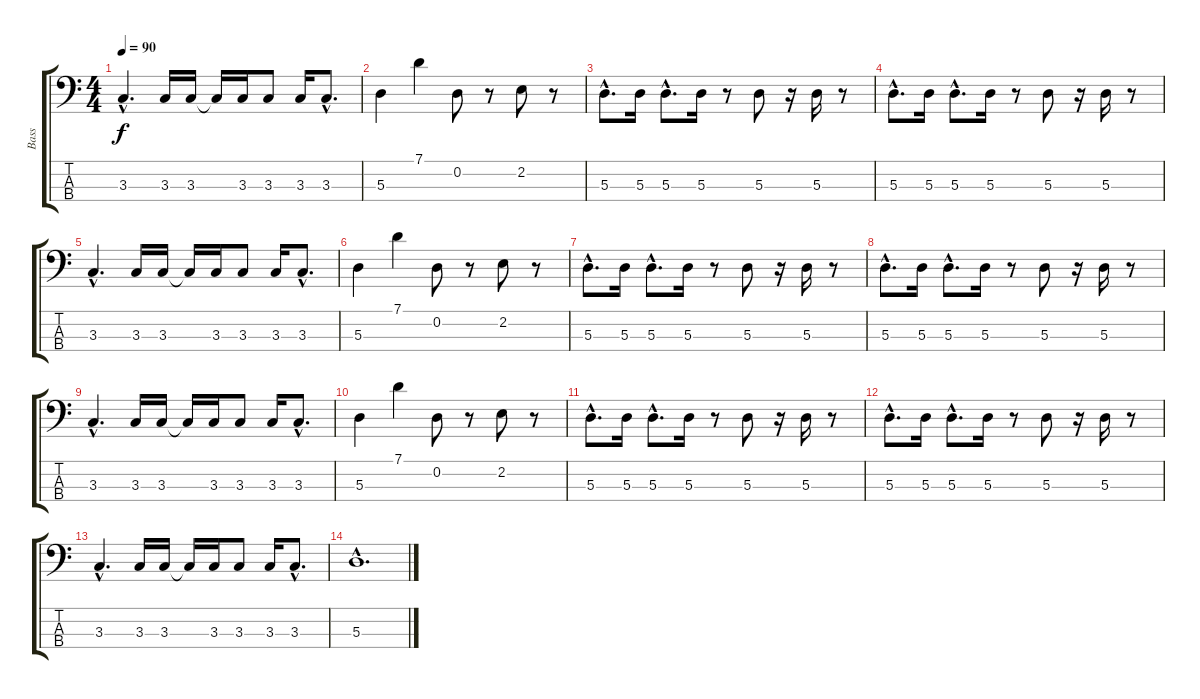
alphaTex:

\track ("Bass" "Bass") {instrument electricbasspick}
\staff {score tabs}
\tuning (G2 D2 A1 E1) {hide}
\ts (4 4)
\tempo 90
\clef f4
\ks c
3.3{hac}.4{d dy f} 3.3.16 3.3.16 3.3{t}.16 3.3.16 3.3.8 3.3.16 3.3{hac}.8{d} |
5.3.4 7.1.4 0.2.8 r.8 2.2.8 r.8 |
5.3{hac}.8{d} 5.3.16 5.3{hac}.8{d} 5.3.16 r.8 5.3.8 r.16 5.3.16 r.8 |
5.3{hac}.8{d} 5.3.16 5.3{hac}.8{d} 5.3.16 r.8 5.3.8 r.16 5.3.16 r.8 |
3.3{hac}.4{d} 3.3.16 3.3.16 3.3{t}.16 3.3.16 3.3.8 3.3.16 3.3{hac}.8{d} |
5.3.4 7.1.4 0.2.8 r.8 2.2.8 r.8 |
5.3{hac}.8{d} 5.3.16 5.3{hac}.8{d} 5.3.16 r.8 5.3.8 r.16 5.3.16 r.8 |
5.3{hac}.8{d} 5.3.16 5.3{hac}.8{d} 5.3.16 r.8 5.3.8 r.16 5.3.16 r.8 |
3.3{hac}.4{d} 3.3.16 3.3.16 3.3{t}.16 3.3.16 3.3.8 3.3.16 3.3{hac}.8{d} |
5.3.4 7.1.4 0.2.8 r.8 2.2.8 r.8 |
5.3{hac}.8{d} 5.3.16 5.3{hac}.8{d} 5.3.16 r.8 5.3.8 r.16 5.3.16 r.8 |
5.3{hac}.8{d} 5.3.16 5.3{hac}.8{d} 5.3.16 r.8 5.3.8 r.16 5.3.16 r.8 |
3.3{hac}.4{d} 3.3.16 3.3.16 3.3{t}.16 3.3.16 3.3.8 3.3.16 3.3{hac}.8{d} |
5.3{hac}.1{d}
